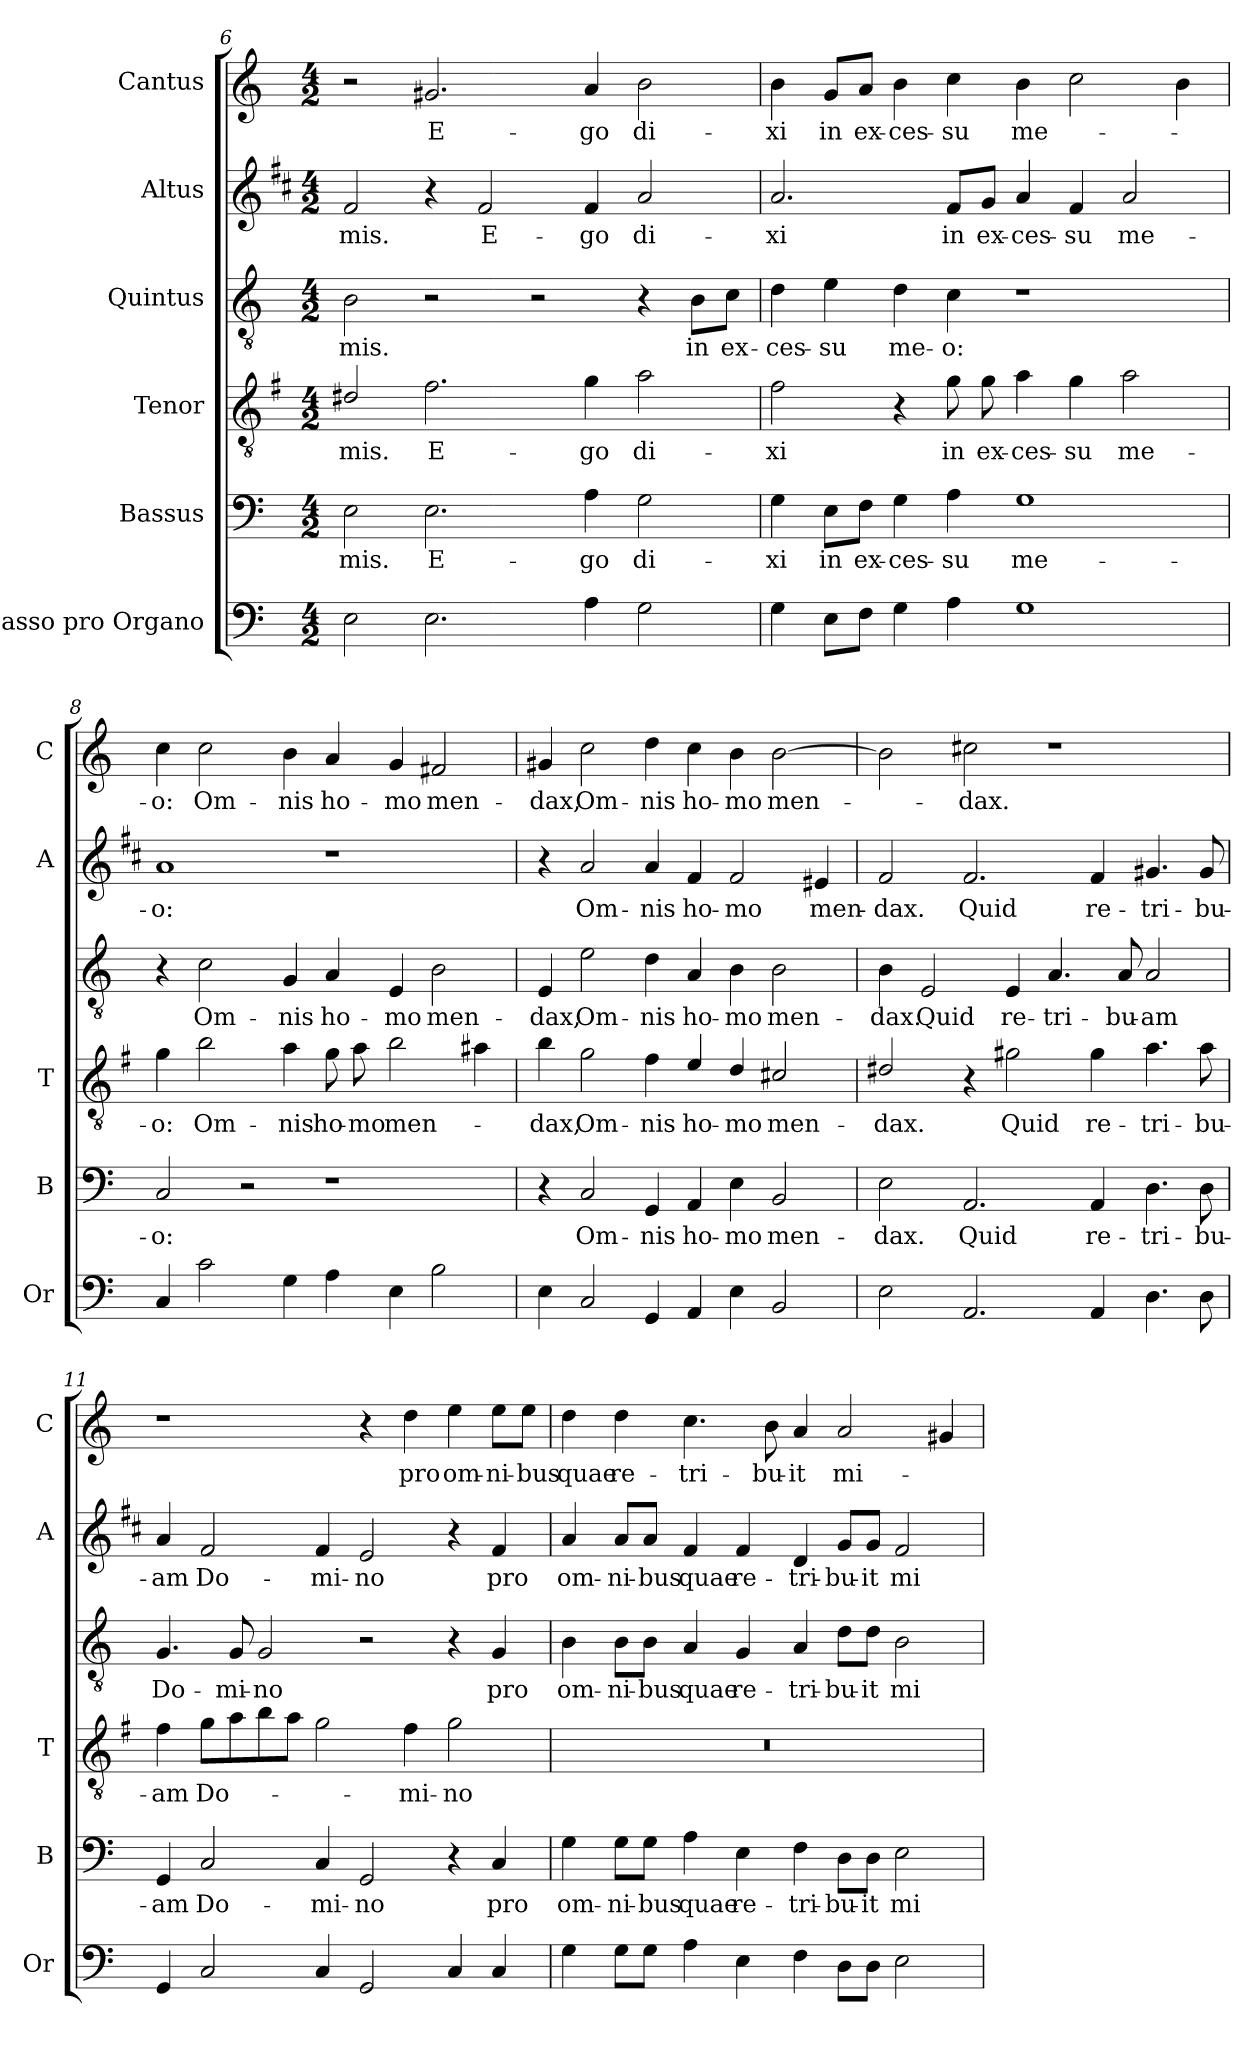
**kern	**kern	**text	**kern	**text	**kern	**text	**kern	**text	**kern	**text
*part6	*part5	*part5	*part4	*part4	*part3	*part3	*part2	*part2	*part1	*part1
*staff6	*staff5	*staff5	*staff4	*staff4	*staff3	*staff3	*staff2	*staff2	*staff1	*staff1
*I"Basso pro Organo	*I"Bassus	*	*I"Tenor	*	*I"Quintus	*	*I"Altus	*	*I"Cantus	*
*I'Or	*I'B	*	*I'T	*	*	*	*I'A	*	*I'C	*
*clefF4	*clefF4	*	*clefGv2	*	*clefGv2	*	*clefG2	*	*clefG2	*
*	*	*	*ITrd4c7	*	*	*	*ITrd1c2	*	*	*
*k[]	*k[]	*	*k[]	*	*k[]	*	*k[]	*	*k[]	*
*C:	*C:	*	*C:	*	*C:	*	*C:	*	*C:	*
*M4/2	*M4/2	*	*M4/2	*	*M4/2	*	*M4/2	*	*M4/2	*
=6	=6	=6	=6	=6	=6	=6	=6	=6	=6	=6
!	!	!LO:LY:b	!	!LO:LY:b	!	!LO:LY:b	!	!LO:LY:b	!	!
2E\	2E\	-mis.	2G#X/	-mis.	2B\	-mis.	2e/	-mis.	2r	.
!	!	!LO:LY:b	!	!LO:LY:b	!	!	!	!	!	!LO:LY:b
2.E\	2.E\	E-	2.B\	E-	2r	.	4r	.	2.g#X/	E-
!	!	!	!	!	!	!	!	!LO:LY:b	!	!
.	.	.	.	.	.	.	2e/	E-	.	.
.	.	.	.	.	2r	.	.	.	.	.
!	!	!LO:LY:b	!	!LO:LY:b	!	!	!	!LO:LY:b	!	!LO:LY:b
4A\	4A\	-go	4c\	-go	.	.	4e/	-go	4a/	-go
!	!	!LO:LY:b	!	!LO:LY:b	!	!	!	!LO:LY:b	!	!LO:LY:b
2G\	2G\	di-	2d\	di-	4r	.	2g/	di-	2b\	di-
!	!	!	!	!	!	!LO:LY:b	!	!	!	!
.	.	.	.	.	8B\L	in	.	.	.	.
!	!	!	!	!	!	!LO:LY:b	!	!	!	!
.	.	.	.	.	8c\J	ex-	.	.	.	.
!!LO:PB:g=z
=7	=7	=7	=7	=7	=7	=7	=7	=7	=7	=7
!	!	!LO:LY:b	!	!LO:LY:b	!	!LO:LY:b	!	!LO:LY:b	!	!LO:LY:b
4G\	4G\	-xi	2B\	-xi	4d\	-ces-	2.g/	-xi	4b\	-xi
!	!	!LO:LY:b	!	!	!	!LO:LY:b	!	!	!	!LO:LY:b
8E\L	8E\L	in	.	.	4e\	-su	.	.	8g/L	in
!	!	!LO:LY:b	!	!	!	!	!	!	!	!LO:LY:b
8F\J	8F\J	ex-	.	.	.	.	.	.	8a/J	ex-
!	!	!LO:LY:b	!	!	!	!LO:LY:b	!	!	!	!LO:LY:b
4G\	4G\	-ces-	4r	.	4d\	me-	.	.	4b\	-ces-
!	!	!LO:LY:b	!	!LO:LY:b	!	!LO:LY:b	!	!LO:LY:b	!	!LO:LY:b
4A\	4A\	-su	8c\	in	4c\	-o:	8e/L	in	4cc\	-su
!	!	!	!	!LO:LY:b	!	!	!	!LO:LY:b	!	!
.	.	.	8c\	ex-	.	.	8f/J	ex-	.	.
!	!	!LO:LY:b	!	!LO:LY:b	!	!	!	!LO:LY:b	!	!LO:LY:b
1G	1G	me-	4d\	-ces-	1r	.	4g/	-ces-	4b\	me-
!	!	!	!	!LO:LY:b	!	!	!	!LO:LY:b	!	!
.	.	.	4c\	-su	.	.	4e/	-su	2cc\	.
!	!	!	!	!LO:LY:b	!	!	!	!LO:LY:b	!	!
.	.	.	2d\	me-	.	.	2g/	me-	.	.
.	.	.	.	.	.	.	.	.	4b\	.
=8	=8	=8	=8	=8	=8	=8	=8	=8	=8	=8
!	!	!LO:LY:b	!	!LO:LY:b	!	!	!	!LO:LY:b	!	!LO:LY:b
4C/	2C/	-o:	4c\	-o:	4r	.	1g	-o:	4cc\	-o:
!	!	!	!	!LO:LY:b	!	!LO:LY:b	!	!	!	!LO:LY:b
2c\	.	.	2e\	Om-	2c\	Om-	.	.	2cc\	Om-
.	2r	.	.	.	.	.	.	.	.	.
!	!	!	!	!LO:LY:b	!	!LO:LY:b	!	!	!	!LO:LY:b
4G\	.	.	4d\	-nis	4G/	-nis	.	.	4b\	-nis
!	!	!	!	!LO:LY:b	!	!LO:LY:b	!	!	!	!LO:LY:b
4A\	1r	.	8c\	ho-	4A/	ho-	1r	.	4a/	ho-
!	!	!	!	!LO:LY:b	!	!	!	!	!	!
.	.	.	8d\	-mo	.	.	.	.	.	.
!	!	!	!	!LO:LY:b	!	!LO:LY:b	!	!	!	!LO:LY:b
4E\	.	.	2e\	men-	4E/	-mo	.	.	4g/	-mo
!	!	!	!	!	!	!LO:LY:b	!	!	!	!LO:LY:b
2B\	.	.	.	.	2B\	men-	.	.	2f#X/	men-
.	.	.	4d#X\	.	.	.	.	.	.	.
=9	=9	=9	=9	=9	=9	=9	=9	=9	=9	=9
!	!	!	!	!LO:LY:b	!	!LO:LY:b	!	!	!	!LO:LY:b
4E\	4r	.	4e\	-dax,	4E/	-dax,	4r	.	4g#X/	-dax,
!	!	!LO:LY:b	!	!LO:LY:b	!	!LO:LY:b	!	!LO:LY:b	!	!LO:LY:b
2C/	2C/	Om-	2c\	Om-	2e\	Om-	2g/	Om-	2cc\	Om-
!	!	!LO:LY:b	!	!LO:LY:b	!	!LO:LY:b	!	!LO:LY:b	!	!LO:LY:b
4GG/	4GG/	-nis	4B\	-nis	4d\	-nis	4g/	-nis	4dd\	-nis
!	!	!LO:LY:b	!	!LO:LY:b	!	!LO:LY:b	!	!LO:LY:b	!	!LO:LY:b
4AA/	4AA/	ho-	4A/	ho-	4A/	ho-	4e/	ho-	4cc\	ho-
!	!	!LO:LY:b	!	!LO:LY:b	!	!LO:LY:b	!	!LO:LY:b	!	!LO:LY:b
4E\	4E\	-mo	4G/	-mo	4B\	-mo	2e/	-mo	4b\	-mo
!	!	!LO:LY:b	!	!LO:LY:b	!	!LO:LY:b	!	!	!	!LO:LY:b
2BB/	2BB/	men-	2F#X/	men-	2B\	men-	.	.	[2b\	men-
!	!	!	!	!	!	!	!	!LO:LY:b	!	!
.	.	.	.	.	.	.	4d#X/	men-	.	.
!!LO:LB:g=z
=10	=10	=10	=10	=10	=10	=10	=10	=10	=10	=10
!	!	!LO:LY:b	!	!LO:LY:b	!	!LO:LY:b	!	!LO:LY:b	!	!
2E\	2E\	-dax.	2G#X/	-dax.	4B\	-dax.	2e/	-dax.	2b\]	.
!	!	!	!	!	!	!LO:LY:b	!	!	!	!
.	.	.	.	.	2E/	Quid	.	.	.	.
!	!	!LO:LY:b	!	!	!	!	!	!LO:LY:b	!	!LO:LY:b
2.AA/	2.AA/	Quid	4r	.	.	.	2.e/	Quid	2cc#X\	-dax.
!	!	!	!	!LO:LY:b	!	!LO:LY:b	!	!	!	!
.	.	.	2c#X\	Quid	4E/	re-	.	.	.	.
!	!	!	!	!	!	!LO:LY:b	!	!	!	!
.	.	.	.	.	4.A/	-tri-	.	.	1r	.
!	!	!LO:LY:b	!	!LO:LY:b	!	!	!	!LO:LY:b	!	!
4AA/	4AA/	re-	4c#\	re-	.	.	4e/	re-	.	.
!	!	!	!	!	!	!LO:LY:b	!	!	!	!
.	.	.	.	.	8A/	-bu-	.	.	.	.
!	!	!LO:LY:b	!	!LO:LY:b	!	!LO:LY:b	!	!LO:LY:b	!	!
4.D\	4.D\	-tri-	4.d\	-tri-	2A/	-am	4.f#X/	-tri-	.	.
!	!	!LO:LY:b	!	!LO:LY:b	!	!	!	!LO:LY:b	!	!
8D\	8D\	-bu-	8d\	-bu-	.	.	8f#/	-bu-	.	.
=11	=11	=11	=11	=11	=11	=11	=11	=11	=11	=11
!	!	!LO:LY:b	!	!LO:LY:b	!	!LO:LY:b	!	!LO:LY:b	!	!
4GG/	4GG/	-am	4B\	-am	4.G/	Do-	4g/	-am	1r	.
!	!	!LO:LY:b	!	!LO:LY:b	!	!	!	!LO:LY:b	!	!
2C/	2C/	Do-	8c\L	Do-	.	.	2e/	Do-	.	.
!	!	!	!	!	!	!LO:LY:b	!	!	!	!
.	.	.	8d\	.	8G/	-mi-	.	.	.	.
!	!	!	!	!	!	!LO:LY:b	!	!	!	!
.	.	.	8e\	.	2G/	-no	.	.	.	.
.	.	.	8d\J	.	.	.	.	.	.	.
!	!	!LO:LY:b	!	!	!	!	!	!LO:LY:b	!	!
4C/	4C/	-mi-	2c\	.	.	.	4e/	-mi-	.	.
!	!	!LO:LY:b	!	!	!	!	!	!LO:LY:b	!	!
2GG/	2GG/	-no	.	.	2r	.	2d/	-no	4r	.
!	!	!	!	!LO:LY:b	!	!	!	!	!	!LO:LY:b
.	.	.	4B\	-mi-	.	.	.	.	4dd\	pro
!	!	!	!	!LO:LY:b	!	!	!	!	!	!LO:LY:b
4C/	4r	.	2c\	-no	4r	.	4r	.	4ee\	om-
!	!	!LO:LY:b	!	!	!	!LO:LY:b	!	!LO:LY:b	!	!LO:LY:b
4C/	4C/	pro	.	.	4G/	pro	4e/	pro	8ee\L	-ni-
!	!	!	!	!	!	!	!	!	!	!LO:LY:b
.	.	.	.	.	.	.	.	.	8ee\J	-bus
=12	=12	=12	=12	=12	=12	=12	=12	=12	=12	=12
!	!	!LO:LY:b	!	!	!	!LO:LY:b	!	!LO:LY:b	!	!LO:LY:b
4G\	4G\	om-	0r	.	4B\	om-	4g/	om-	4dd\	quae
!	!	!LO:LY:b	!	!	!	!LO:LY:b	!	!LO:LY:b	!	!LO:LY:b
8G\L	8G\L	-ni-	.	.	8B\L	-ni-	8g/L	-ni-	4dd\	re-
!	!	!LO:LY:b	!	!	!	!LO:LY:b	!	!LO:LY:b	!	!
8G\J	8G\J	-bus	.	.	8B\J	-bus	8g/J	-bus	.	.
!	!	!LO:LY:b	!	!	!	!LO:LY:b	!	!LO:LY:b	!	!LO:LY:b
4A\	4A\	quae	.	.	4A/	quae	4e/	quae	4.cc\	-tri-
!	!	!LO:LY:b	!	!	!	!LO:LY:b	!	!LO:LY:b	!	!
4E\	4E\	re-	.	.	4G/	re-	4e/	re-	.	.
!	!	!	!	!	!	!	!	!	!	!LO:LY:b
.	.	.	.	.	.	.	.	.	8b\	-bu-
!	!	!LO:LY:b	!	!	!	!LO:LY:b	!	!LO:LY:b	!	!LO:LY:b
4F\	4F\	-tri-	.	.	4A/	-tri-	4c/	-tri-	4a/	-it
!	!	!LO:LY:b	!	!	!	!LO:LY:b	!	!LO:LY:b	!	!LO:LY:b
8D\L	8D\L	-bu-	.	.	8d\L	-bu-	8f/L	-bu-	2a/	mi-
!	!	!LO:LY:b	!	!	!	!LO:LY:b	!	!LO:LY:b	!	!
8D\J	8D\J	-it	.	.	8d\J	-it	8f/J	-it	.	.
!	!	!LO:LY:b	!	!	!	!LO:LY:b	!	!LO:LY:b	!	!
2E\	2E\	mi-	.	.	2B\	mi-	2e/	mi-	.	.
.	.	.	.	.	.	.	.	.	4g#X/	.
=	=	=	=	=	=	=	=	=	=	=
*-	*-	*-	*-	*-	*-	*-	*-	*-	*-	*-
